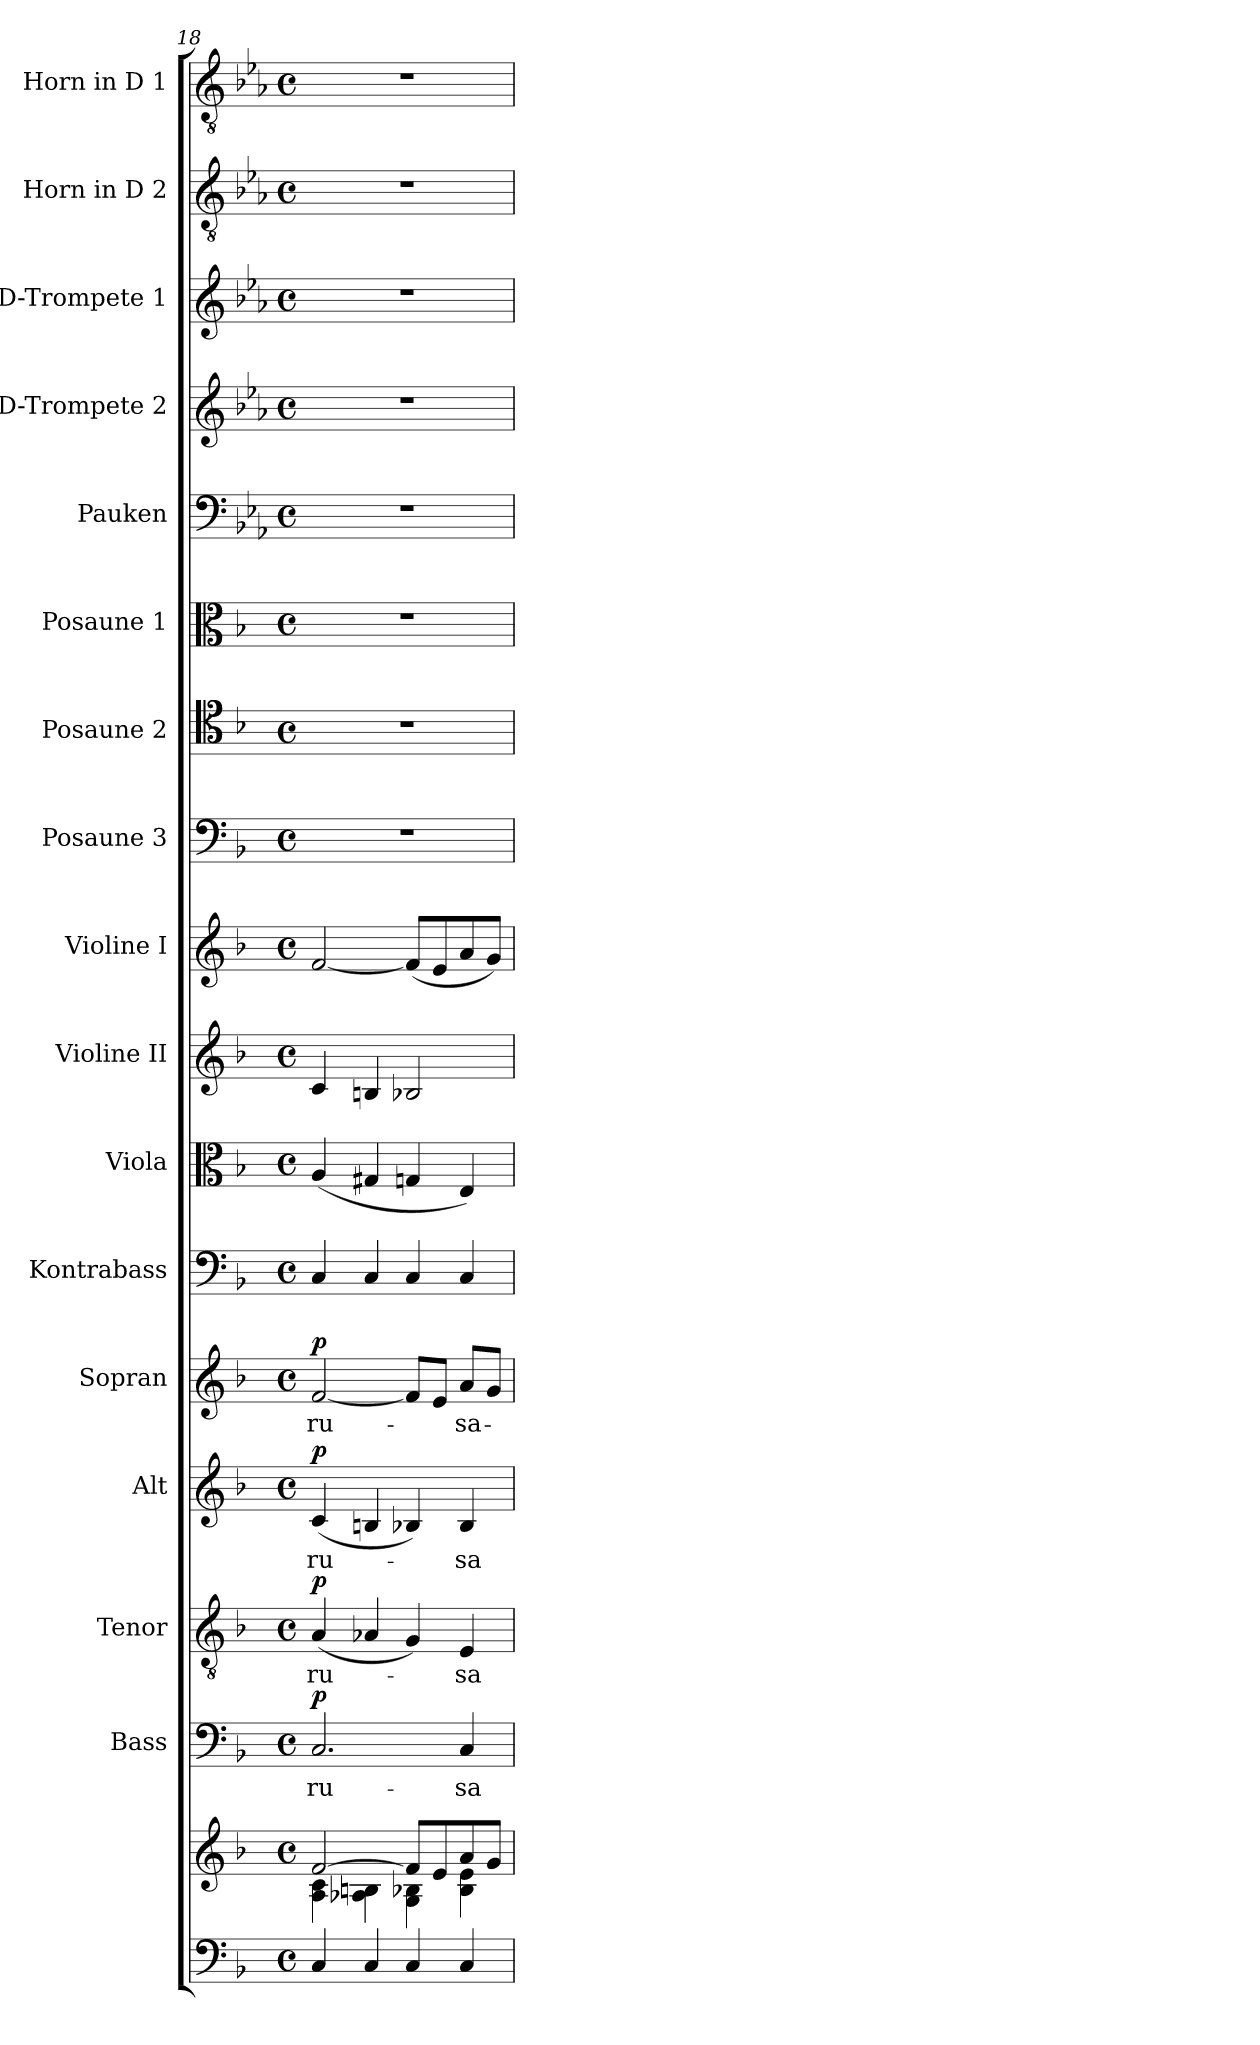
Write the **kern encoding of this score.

**kern	**kern	**kern	**text	**dynam	**kern	**text	**dynam	**kern	**text	**dynam	**kern	**text	**dynam	**kern	**kern	**kern	**kern	**kern	**kern	**kern	**kern	**kern	**kern	**kern	**kern
*part17	*part17	*part16	*part16	*part16	*part15	*part15	*part15	*part14	*part14	*part14	*part13	*part13	*part13	*part12	*part11	*part10	*part9	*part8	*part7	*part6	*part5	*part4	*part3	*part2	*part1
*staff18	*staff17	*staff16	*staff16	*staff16	*staff15	*staff15	*staff15	*staff14	*staff14	*staff14	*staff13	*staff13	*staff13	*staff12	*staff11	*staff10	*staff9	*staff8	*staff7	*staff6	*staff5	*staff4	*staff3	*staff2	*staff1
*	*	*I"Bass	*	*	*I"Tenor	*	*	*I"Alt	*	*	*I"Sopran	*	*	*I"Kontrabass	*I"Viola	*I"Violine II	*I"Violine I	*I"Posaune 3	*I"Posaune 2	*I"Posaune 1	*I"Pauken	*I"D-Trompete 2	*I"D-Trompete 1	*I"Horn in D 2	*I"Horn in D 1
*	*	*I'B.	*	*	*I'T.	*	*	*I'A.	*	*	*I'S.	*	*	*I'Kb.	*I'Vla.	*I'Vl. II	*I'Vl. I	*I'Pos. 3	*I'Pos. 2	*I'Pos. 1	*I'Pk.	*I'D Trp. 2	*I'D Trp. 1	*I'Hrn. 2	*I'Hrn. 1
*clefF4	*clefG2	*clefF4	*	*	*clefGv2	*	*	*clefG2	*	*	*clefG2	*	*	*clefF4	*clefC3	*clefG2	*clefG2	*clefF4	*clefC4	*clefC3	*clefF4	*clefG2	*clefG2	*clefGv2	*clefGv2
*	*	*	*	*	*	*	*	*	*	*	*	*	*	*ITrd7c12	*	*	*	*	*	*	*ITrd-1c-2	*ITrd-1c-2	*ITrd-1c-2	*ITrd-1c-2	*ITrd-1c-2
*k[b-]	*k[b-]	*k[b-]	*	*	*k[b-]	*	*	*k[b-]	*	*	*k[b-]	*	*	*k[b-]	*k[b-]	*k[b-]	*k[b-]	*k[b-]	*k[b-]	*k[b-]	*k[b-]	*k[b-]	*k[b-]	*k[b-]	*k[b-]
*F:	*F:	*F:	*	*	*F:	*	*	*F:	*	*	*F:	*	*	*F:	*F:	*F:	*F:	*F:	*F:	*F:	*F:	*F:	*F:	*F:	*F:
*M4/4	*M4/4	*M4/4	*	*	*M4/4	*	*	*M4/4	*	*	*M4/4	*	*	*M4/4	*M4/4	*M4/4	*M4/4	*M4/4	*M4/4	*M4/4	*M4/4	*M4/4	*M4/4	*M4/4	*M4/4
*met(c)	*met(c)	*met(c)	*	*	*met(c)	*	*	*met(c)	*	*	*met(c)	*	*	*met(c)	*met(c)	*met(c)	*met(c)	*met(c)	*met(c)	*met(c)	*met(c)	*met(c)	*met(c)	*met(c)	*met(c)
=18	=18	=18	=18	=18	=18	=18	=18	=18	=18	=18	=18	=18	=18	=18	=18	=18	=18	=18	=18	=18	=18	=18	=18	=18	=18
*	*^	*	*	*	*	*	*	*	*	*	*	*	*	*	*	*	*	*	*	*	*	*	*	*	*
!	!	!	!	!LO:LY:b	!LO:DY:a	!	!LO:LY:b	!LO:DY:a	!	!LO:LY:b	!LO:DY:a	!	!LO:LY:b	!LO:DY:a	!	!	!	!	!	!	!	!	!	!	!	!
4C/	[>2f/	4A\ 4c\	2.C/	-ru-	p	(<4A/	-ru-	p	(<4c/	-ru-	p	[2f/	-ru-	p	4CC/	(<4A/	4c/	[2f/	1r	1r	1r	1r	1r	1r	1r	1r
4C/	.	4A-X\ 4Bn\	.	.	.	4A-X/	.	.	4Bn/	.	.	.	.	.	4CC/	4G#X/	4Bn/	.	.	.	.	.	.	.	.	.
4C/	8f/L]	4G\ 4B-X\	.	.	.	4G/)	.	.	4B-X/)	.	.	8f/L]	.	.	4CC/	4Gn/	2B-X/	(<8f/L]	.	.	.	.	.	.	.	.
.	8e/	.	.	.	.	.	.	.	.	.	.	8e/J	.	.	.	.	.	8e/	.	.	.	.	.	.	.	.
!	!	!	!	!LO:LY:b	!	!	!LO:LY:b	!	!	!LO:LY:b	!	!	!LO:LY:b	!	!	!	!	!	!	!	!	!	!	!	!	!
4C/	8a/	4B-\ 4e\	4C/	-sa-	.	4E/	-sa-	.	4B-/	-sa-	.	8a/L	-sa-	.	4CC/	4E/)	.	8a/	.	.	.	.	.	.	.	.
.	8g/J	.	.	.	.	.	.	.	.	.	.	8g/J	.	.	.	.	.	8g/J)	.	.	.	.	.	.	.	.
*	*v	*v	*	*	*	*	*	*	*	*	*	*	*	*	*	*	*	*	*	*	*	*	*	*	*	*
=	=	=	=	=	=	=	=	=	=	=	=	=	=	=	=	=	=	=	=	=	=	=	=	=	=
*-	*-	*-	*-	*-	*-	*-	*-	*-	*-	*-	*-	*-	*-	*-	*-	*-	*-	*-	*-	*-	*-	*-	*-	*-	*-
